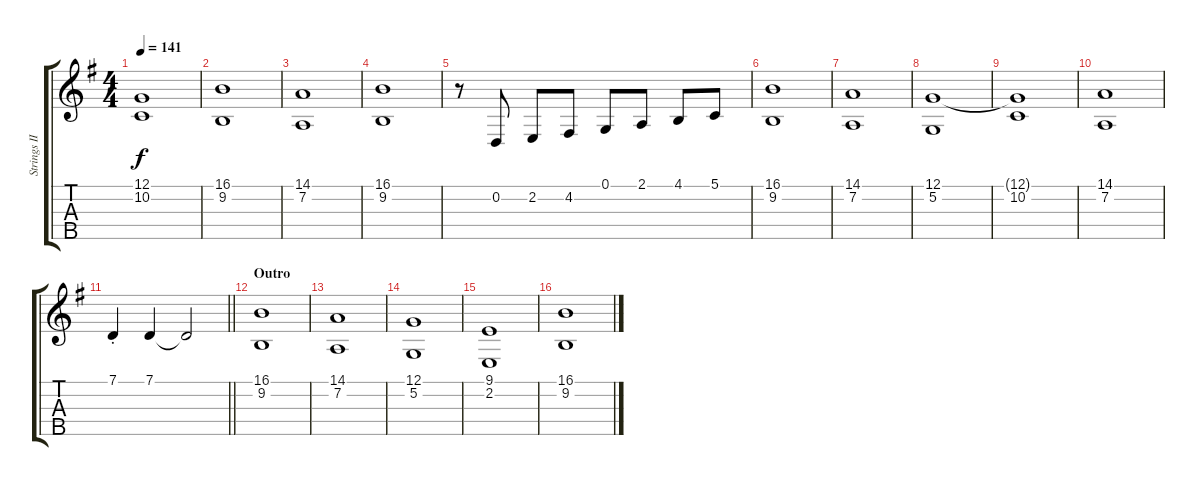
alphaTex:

\track ("Strings II" "Strings II") {instrument stringensemble1}
\staff {score tabs}
\tuning (G3 D3 A2 E2 B1) {hide}
\ts (4 4)
\tempo 141
\clef g2
\ks g
(12.1{t} 10.2).1{dy f} |
(16.1 9.2).1 |
(14.1 7.2).1 |
(16.1 9.2).1 |
r.8 0.2.8 2.2.8 4.2.8 0.1.8 2.1.8 4.1.8 5.1.8 |
(16.1 9.2).1 |
(14.1 7.2).1 |
(12.1 5.2).1 |
(12.1{t} 10.2).1 |
(14.1 7.2).1 |
\barLineRight lightlight
7.1{st}.4 7.1.4 7.1{t}.2 |
\section ("" "Outro")
(16.1 9.2).1 |
(14.1 7.2).1 |
(12.1 5.2).1 |
(9.1 2.2).1 |
(16.1 9.2).1
